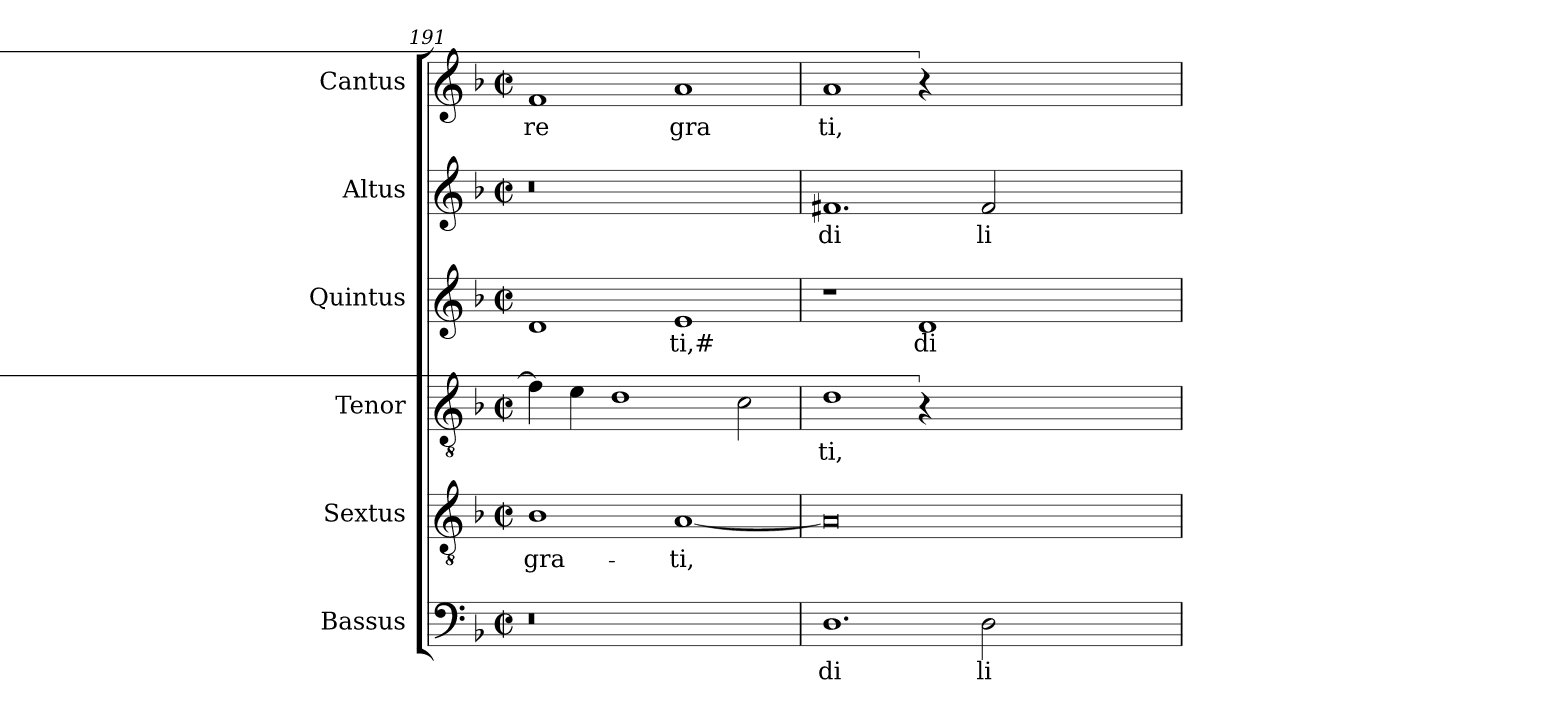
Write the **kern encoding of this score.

**kern	**text	**kern	**text	**kern	**text	**kern	**text	**kern	**text	**kern	**text
*part6	*part6	*part5	*part5	*part4	*part4	*part3	*part3	*part2	*part2	*part1	*part1
*staff6	*staff6	*staff5	*staff5	*staff4	*staff4	*staff3	*staff3	*staff2	*staff2	*staff1	*staff1
*I"Bassus	*	*I"Sextus	*	*I"Tenor	*	*I"Quintus	*	*I"Altus	*	*I"Cantus	*
*I'Bassus	*	*I'Sextus	*	*I'Tenor	*	*I'Quintus	*	*I'Altus	*	*I'Cantus	*
*clefF4	*	*clefGv2	*	*clefGv2	*	*clefG2	*	*clefG2	*	*clefG2	*
*k[b-]	*	*k[b-]	*	*k[b-]	*	*k[b-]	*	*k[b-]	*	*k[b-]	*
*F:	*	*F:	*	*F:	*	*F:	*	*F:	*	*F:	*
*M2/2	*	*M2/2	*	*M2/2	*	*M2/2	*	*M2/2	*	*M2/2	*
*met(c|)	*	*met(c|)	*	*met(c|)	*	*met(c|)	*	*met(c|)	*	*met(c|)	*
=191	=191	=191	=191	=191	=191	=191	=191	=191	=191	=191	=191
!	!	!	!LO:LY:b:cj	!	!	!	!	!	!	!	!LO:LY:b:cj
0r	.	1B-	gra-	4f\]	.	1d	.	0r	.	1f	re
.	.	.	.	4e\	.	.	.	.	.	.	.
.	.	.	.	1d	.	.	.	.	.	.	.
!	!	!	!LO:LY:b:cj	!	!	!	!LO:LY:b:cj	!	!	!	!LO:LY:b:cj
.	.	[<1A	-ti,	.	.	1e	ti,#	.	.	1a	gra
.	.	.	.	2c\	.	.	.	.	.	.	.
=192	=192	=192	=192	=192	=192	=192	=192	=192	=192	=192	=192
!	!LO:LY:b:cj	!	!	!	!LO:LY:b:cj	!	!	!	!LO:LY:b:cj	!	!LO:LY:b:cj
1.D	di	0A]	.	1d	ti,	1r	.	1.f#X	di	1a	ti,
!	!	!	!	!LO:N:vis=1	!	!	!LO:LY:b:cj	!	!	!LO:N:vis=1	!
.	.	.	.	4%9r	.	1d	di	.	.	4%9r	.
!	!LO:LY:b:cj	!	!	!	!	!	!	!	!LO:LY:b:cj	!	!
2D\	li	.	.	.	.	.	.	2f#/	li	.	.
1ryy	.	1ryy	.	.	.	1ryy	.	1ryy	.	.	.
4ryy	.	4ryy	.	.	.	4ryy	.	4ryy	.	.	.
=	=	=	=	=	=	=	=	=	=	=	=
*-	*-	*-	*-	*-	*-	*-	*-	*-	*-	*-	*-
